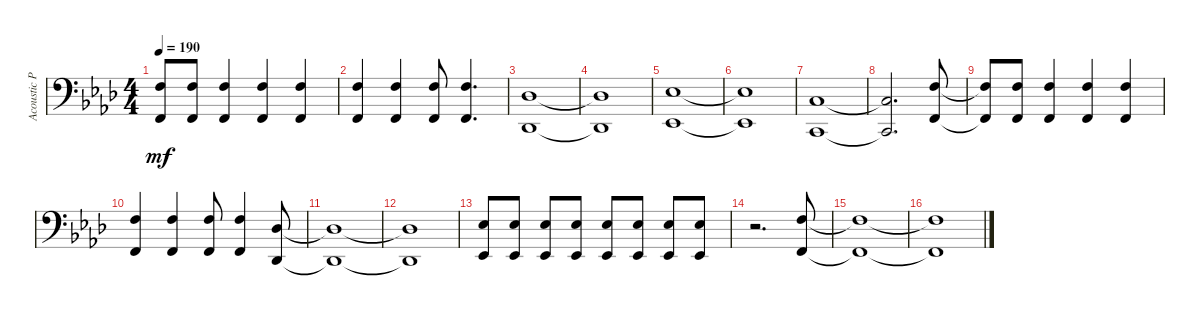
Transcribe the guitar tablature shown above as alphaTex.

\track ("Acoustic Piano (Staff 2)" "Acoustic P") {instrument violin}
\staff {score}
\tuning (E4 B3 G3 D3 A2 E2 B1) {hide}
\ts (4 4)
\tempo 190
\clef f4
\ks ab
(3.4{t} 1.6{t}).8{dy mf} (3.4 1.6).8 (3.4 1.6).4 (3.4 1.6).4 (3.4 1.6).4 |
(3.4 1.6).4 (3.4 1.6).4 (3.4 1.6).8 (3.4 1.6).4{d} |
(4.5 2.7).1 |
(4.5{t} 2.7{t}).1 |
(1.4 4.7).1 |
(1.4{t} 4.7{t}).1 |
(3.5 1.7).1 |
(3.5{t} 1.7{t}).2{d} (3.4 1.6).8 |
(3.4{t} 1.6{t}).8 (3.4 1.6).8 (3.4 1.6).4 (3.4 1.6).4 (3.4 1.6).4 |
(3.4 1.6).4 (3.4 1.6).4 (3.4 1.6).8 (3.4 1.6).4 (4.5 2.7).8 |
(4.5{t} 2.7{t}).1 |
(4.5{t} 2.7{t}).1 |
(1.4 4.7).8 (1.4 4.7).8 (1.4 4.7).8 (1.4 4.7).8 (1.4 4.7).8 (1.4 4.7).8 (1.4 4.7).8 (1.4 4.7).8 |
r.2{d} (3.4 1.6).8 |
(3.4{t} 1.6{t}).1 |
(3.4{t} 1.6{t}).1
